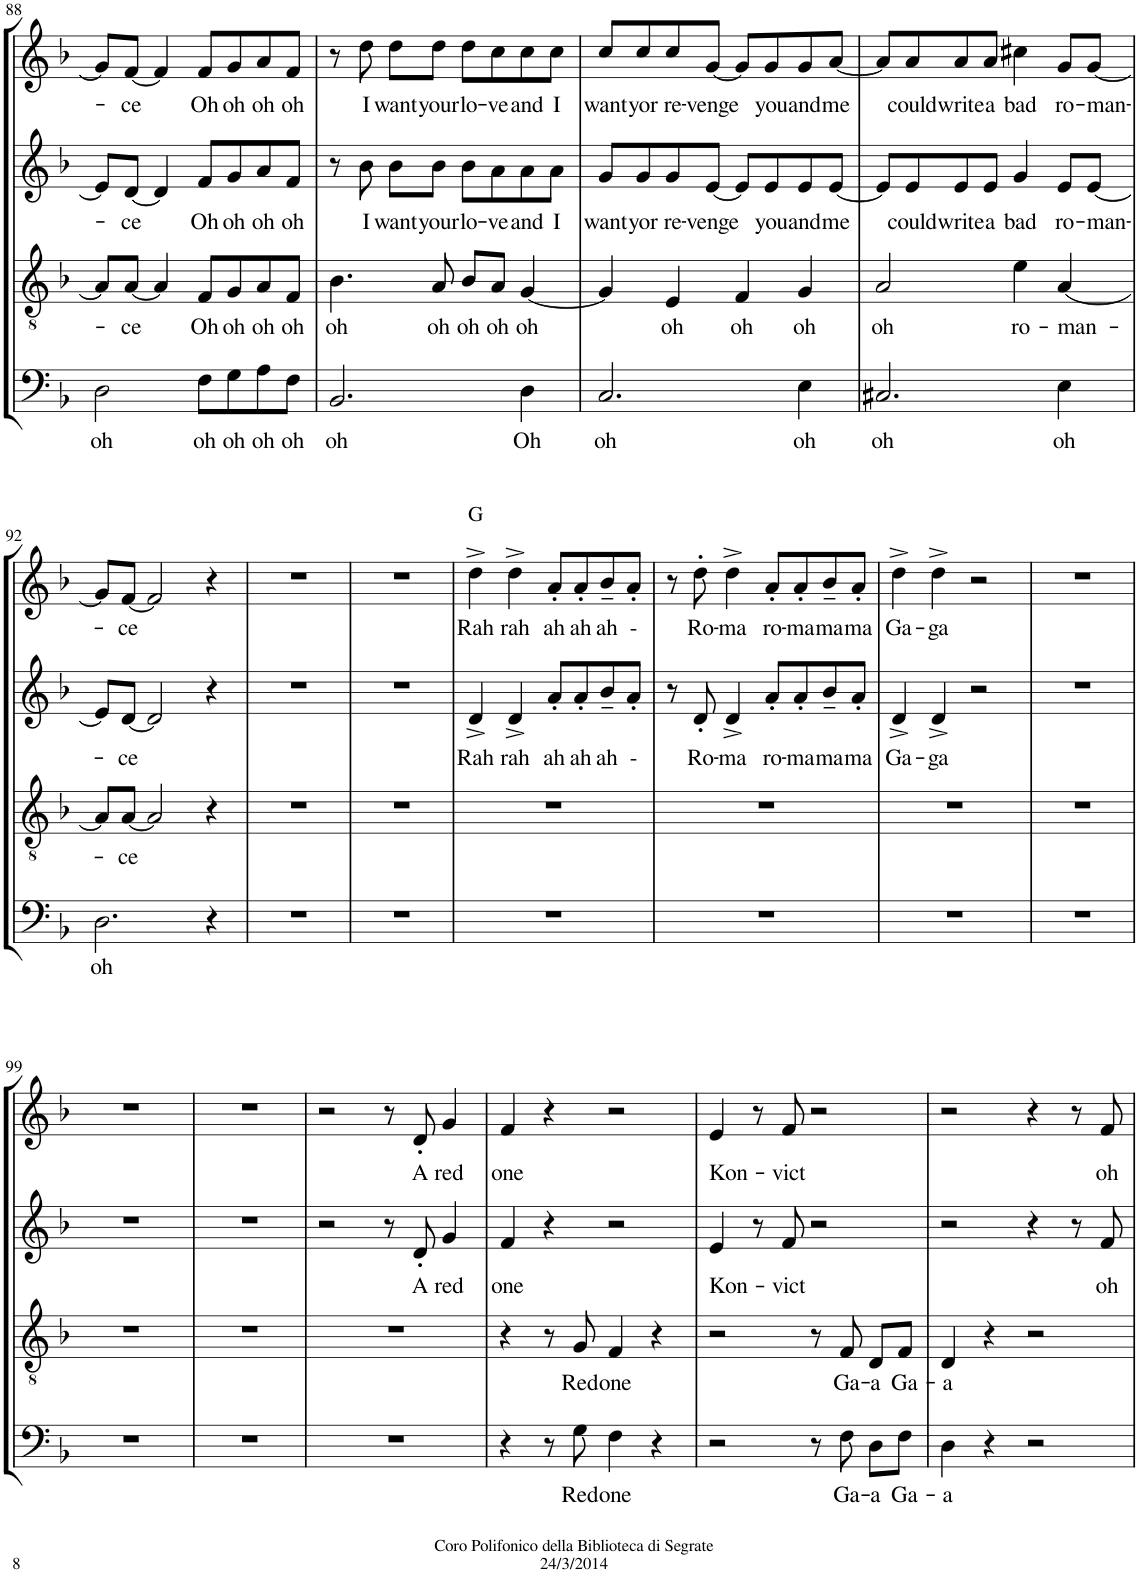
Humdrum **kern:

**kern	**text	**kern	**text	**kern	**text	**kern	**text
*part4	*part4	*part3	*part3	*part2	*part2	*part1	*part1
*staff4	*staff4	*staff3	*staff3	*staff2	*staff2	*staff1	*staff1
*I"Bassi	*	*I"Tenori	*	*I"Contralti	*	*I"Soprani	*
!!LO:PB:g=z
*clefF4	*	*clefGv2	*	*clefG2	*	*clefG2	*
*	*	*	*	*	*	*Trd1c2	*
*k[b-]	*	*k[b-]	*	*k[b-]	*	*k[b-]	*
*F:	*	*F:	*	*F:	*	*F:	*
*M4/4	*	*M4/4	*	*M4/4	*	*M4/4	*
=88	=88	=88	=88	=88	=88	=88	=88
!	!LO:LY:b	!	!	!	!	!	!
2D\	oh	8A/L]	.	8e/L]	.	8g/L]	.
!	!	!	!LO:LY:b	!	!LO:LY:b	!	!LO:LY:b
.	.	[8A/J	-ce	[8d/J	-ce	[8f/J	-ce
.	.	4A/]	.	4d/]	.	4f/]	.
!	!LO:LY:b	!	!LO:LY:b	!	!LO:LY:b	!	!LO:LY:b
8F\L	oh	8F/L	Oh	8f/L	Oh	8f/L	Oh
!	!LO:LY:b	!	!LO:LY:b	!	!LO:LY:b	!	!LO:LY:b
8G\	oh	8G/	oh	8g/	oh	8g/	oh
!	!LO:LY:b	!	!LO:LY:b	!	!LO:LY:b	!	!LO:LY:b
8A\	oh	8A/	oh	8a/	oh	8a/	oh
!	!LO:LY:b	!	!LO:LY:b	!	!LO:LY:b	!	!LO:LY:b
8F\J	oh	8F/J	oh	8f/J	oh	8f/J	oh
=89	=89	=89	=89	=89	=89	=89	=89
!	!LO:LY:b	!	!LO:LY:b	!	!	!	!
2.BB-/	oh	4.B-\	oh	8r	.	8r	.
!	!	!	!	!	!LO:LY:b	!	!LO:LY:b
.	.	.	.	8b-\	I	8dd\	I
!	!	!	!	!	!LO:LY:b	!	!LO:LY:b
.	.	.	.	8b-\L	want	8dd\L	want
!	!	!	!LO:LY:b	!	!LO:LY:b	!	!LO:LY:b
.	.	8A/	oh	8b-\J	your	8dd\J	your
!	!	!	!LO:LY:b	!	!LO:LY:b	!	!LO:LY:b
.	.	8B-/L	oh	8b-\L	lo-	8dd\L	lo-
!	!	!	!LO:LY:b	!	!LO:LY:b	!	!LO:LY:b
.	.	8A/J	oh	8a\	-ve	8cc\	-ve
!	!LO:LY:b	!	!LO:LY:b	!	!LO:LY:b	!	!LO:LY:b
4D\	Oh	[4G/	oh	8a\	and	8cc\	and
!	!	!	!	!	!LO:LY:b	!	!LO:LY:b
.	.	.	.	8a\J	I	8cc\J	I
=90	=90	=90	=90	=90	=90	=90	=90
!	!LO:LY:b	!	!	!	!LO:LY:b	!	!LO:LY:b
2.C/	oh	4G/]	.	8g/L	want	8cc/L	want
!	!	!	!	!	!LO:LY:b	!	!LO:LY:b
.	.	.	.	8g/	yor	8cc/	yor
!	!	!	!LO:LY:b	!	!LO:LY:b	!	!LO:LY:b
.	.	4E/	oh	8g/	re-	8cc/	re-
!	!	!	!	!	!LO:LY:b	!	!LO:LY:b
.	.	.	.	[8e/J	-venge	[8g/J	-venge
!	!	!	!LO:LY:b	!	!	!	!
.	.	4F/	oh	8e/L]	.	8g/L]	.
!	!	!	!	!	!LO:LY:b	!	!LO:LY:b
.	.	.	.	8e/	you	8g/	you
!	!LO:LY:b	!	!LO:LY:b	!	!LO:LY:b	!	!LO:LY:b
4E\	oh	4G/	oh	8e/	and	8g/	and
!	!	!	!	!	!LO:LY:b	!	!LO:LY:b
.	.	.	.	[8e/J	me	[8a/J	me
=91	=91	=91	=91	=91	=91	=91	=91
!	!LO:LY:b	!	!LO:LY:b	!	!	!	!
2.C#X/	oh	2A/	oh	8e/L]	.	8a/L]	.
!	!	!	!	!	!LO:LY:b	!	!LO:LY:b
.	.	.	.	8e/	could	8a/	could
!	!	!	!	!	!LO:LY:b	!	!LO:LY:b
.	.	.	.	8e/	write	8a/	write
!	!	!	!	!	!LO:LY:b	!	!LO:LY:b
.	.	.	.	8e/J	a	8a/J	a
!	!	!	!LO:LY:b	!	!LO:LY:b	!	!LO:LY:b
.	.	4e\	ro-	4g/	bad	4cc#X\	bad
!	!LO:LY:b	!	!LO:LY:b	!	!LO:LY:b	!	!LO:LY:b
4E\	oh	[4A/	-man-	8e/L	ro-	8g/L	ro-
!	!	!	!	!	!LO:LY:b	!	!LO:LY:b
.	.	.	.	[8e/J	-man-	[8g/J	-man-
!!LO:LB:g=z
=92	=92	=92	=92	=92	=92	=92	=92
!	!LO:LY:b	!	!	!	!	!	!
2.D\	oh	8A/L]	.	8e/L]	.	8g/L]	.
!	!	!	!LO:LY:b	!	!LO:LY:b	!	!LO:LY:b
.	.	[8A/J	-ce	[8d/J	-ce	[8f/J	-ce
.	.	2A/]	.	2d/]	.	2f/]	.
4r	.	4r	.	4r	.	4r	.
=93	=93	=93	=93	=93	=93	=93	=93
1r	.	1r	.	1r	.	1r	.
=94	=94	=94	=94	=94	=94	=94	=94
1r	.	1r	.	1r	.	1r	.
=95	=95	=95	=95	=95	=95	=95	=95
!	!	!	!	!	!	!LO:TX:a:t=G	!
!	!	!	!	!	!LO:LY:b	!	!LO:LY:b
1r	.	1r	.	4d^/	Rah	4dd^\	Rah
!	!	!	!	!	!LO:LY:b	!	!LO:LY:b
.	.	.	.	4d^/	rah	4dd^\	rah
!	!	!	!	!	!LO:LY:b	!	!LO:LY:b
.	.	.	.	8a'/L	ah	8a'/L	ah
!	!	!	!	!	!LO:LY:b	!	!LO:LY:b
.	.	.	.	8a'/	ah	8a'/	ah
!	!	!	!	!	!LO:LY:b	!	!LO:LY:b
.	.	.	.	8b-~/	ah	8b-~/	ah
!	!	!	!	!	!LO:LY:b	!	!LO:LY:b
.	.	.	.	8a'/J	-	8a'/J	-
=96	=96	=96	=96	=96	=96	=96	=96
1r	.	1r	.	8r	.	8r	.
!	!	!	!	!	!LO:LY:b	!	!LO:LY:b
.	.	.	.	8d'/	Ro-	8dd'\	Ro-
!	!	!	!	!	!LO:LY:b	!	!LO:LY:b
.	.	.	.	4d^/	-ma	4dd^\	-ma
!	!	!	!	!	!LO:LY:b	!	!LO:LY:b
.	.	.	.	8a'/L	ro-	8a'/L	ro-
!	!	!	!	!	!LO:LY:b	!	!LO:LY:b
.	.	.	.	8a'/	-ma	8a'/	-ma
!	!	!	!	!	!LO:LY:b	!	!LO:LY:b
.	.	.	.	8b-~/	ma	8b-~/	ma
!	!	!	!	!	!LO:LY:b	!	!LO:LY:b
.	.	.	.	8a'/J	ma	8a'/J	ma
=97	=97	=97	=97	=97	=97	=97	=97
!	!	!	!	!	!LO:LY:b	!	!LO:LY:b
1r	.	1r	.	4d^/	Ga-	4dd^\	Ga-
!	!	!	!	!	!LO:LY:b	!	!LO:LY:b
.	.	.	.	4d^/	-ga	4dd^\	-ga
.	.	.	.	2r	.	2r	.
=98	=98	=98	=98	=98	=98	=98	=98
1r	.	1r	.	1r	.	1r	.
!!LO:LB:g=z
=99	=99	=99	=99	=99	=99	=99	=99
1r	.	1r	.	1r	.	1r	.
=100	=100	=100	=100	=100	=100	=100	=100
1r	.	1r	.	1r	.	1r	.
=101	=101	=101	=101	=101	=101	=101	=101
1r	.	1r	.	2r	.	2r	.
.	.	.	.	8r	.	8r	.
!	!	!	!	!	!LO:LY:b	!	!LO:LY:b
.	.	.	.	8d'/	A	8d'/	A
!	!	!	!	!	!LO:LY:b	!	!LO:LY:b
.	.	.	.	4g/	red	4g/	red
=102	=102	=102	=102	=102	=102	=102	=102
!	!	!	!	!	!LO:LY:b	!	!LO:LY:b
4r	.	4r	.	4f/	one	4f/	one
8r	.	8r	.	4r	.	4r	.
!	!LO:LY:b	!	!LO:LY:b	!	!	!	!
8G\	Red	8G/	Red	.	.	.	.
!	!LO:LY:b	!	!LO:LY:b	!	!	!	!
4F\	one	4F/	one	2r	.	2r	.
4r	.	4r	.	.	.	.	.
=103	=103	=103	=103	=103	=103	=103	=103
!	!	!	!	!	!LO:LY:b	!	!LO:LY:b
2r	.	2r	.	4e/	Kon-	4e/	Kon-
.	.	.	.	8r	.	8r	.
!	!	!	!	!	!LO:LY:b	!	!LO:LY:b
.	.	.	.	8f/	-vict	8f/	-vict
8r	.	8r	.	2r	.	2r	.
!	!LO:LY:b	!	!LO:LY:b	!	!	!	!
8F\	Ga-	8F/	Ga-	.	.	.	.
!	!LO:LY:b	!	!LO:LY:b	!	!	!	!
8D\L	-a	8D/L	-a	.	.	.	.
!	!LO:LY:b	!	!LO:LY:b	!	!	!	!
8F\J	Ga-	8F/J	Ga-	.	.	.	.
=104	=104	=104	=104	=104	=104	=104	=104
!	!LO:LY:b	!	!LO:LY:b	!	!	!	!
4D\	-a	4D/	-a	2r	.	2r	.
4r	.	4r	.	.	.	.	.
2r	.	2r	.	4r	.	4r	.
.	.	.	.	8r	.	8r	.
!	!	!	!	!	!LO:LY:b	!	!LO:LY:b
.	.	.	.	8f/	oh	8f/	oh
=	=	=	=	=	=	=	=
*-	*-	*-	*-	*-	*-	*-	*-
